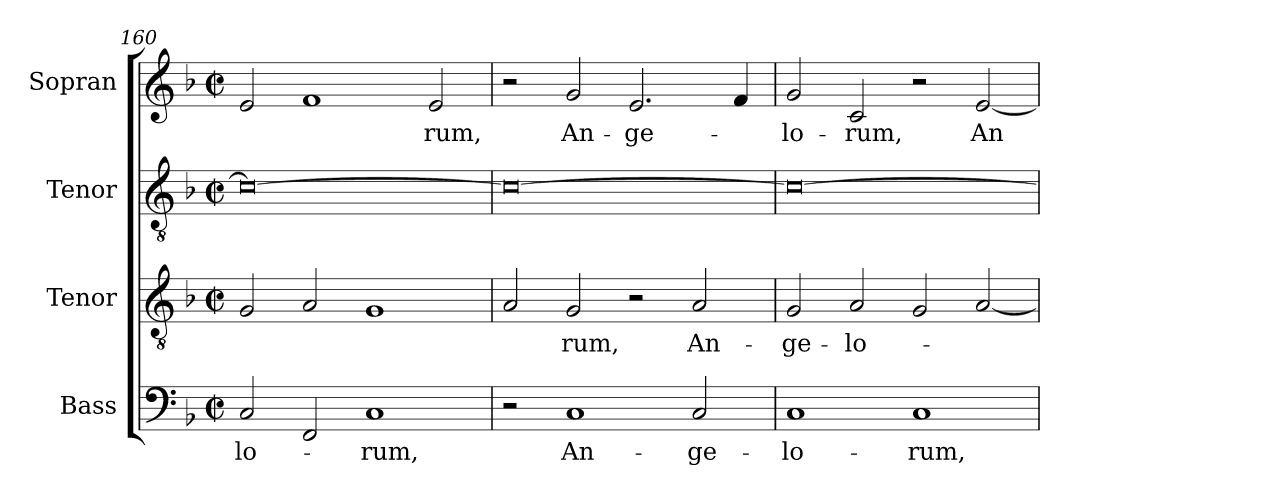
**kern	**text	**kern	**text	**kern	**kern	**text
*part4	*part4	*part3	*part3	*part2	*part1	*part1
*staff4	*staff4	*staff3	*staff3	*staff2	*staff1	*staff1
*I"Bass	*	*I"Tenor	*	*I"Tenor	*I"Sopran	*
*	*	*I'Tenor	*	*	*	*
!!LO:LB:g=z
*clefF4	*	*clefGv2	*	*clefGv2	*clefG2	*
*	*	*ITrd7c12	*	*ITrd7c12	*	*
*k[b-]	*	*k[b-]	*	*k[b-]	*k[b-]	*
*d:	*	*d:	*	*d:	*d:	*
*M2/2	*	*M2/2	*	*M2/2	*M2/2	*
*met(c|)	*	*met(c|)	*	*met(c|)	*met(c|)	*
=160	=160	=160	=160	=160	=160	=160
!	!LO:LY:b:color=#000000	!	!	!	!	!
2Ci/	-lo-	2GGi/	.	0Ci_>	2ei/	.
2FFi/	.	2AAi/	.	.	1fi	.
!	!LO:LY:b:color=#000000	!	!	!	!	!
1Ci	-rum,	1GGi	.	.	.	.
!	!	!	!	!	!	!LO:LY:b:color=#000000
.	.	.	.	.	2ei/	-rum,
=161	=161	=161	=161	=161	=161	=161
2r	.	2AAi/	.	0Ci_>	2r	.
!	!LO:LY:b:color=#000000	!	!	!	!	!
!	!	!	!LO:LY:b:color=#000000	!	!	!
!	!	!	!	!	!	!LO:LY:b:color=#000000
1Ci	An-	2GGi/	-rum,	.	2gi/	An-
!	!	!	!	!	!	!LO:LY:b:color=#000000
.	.	2r	.	.	2.ei/	-ge-
!	!LO:LY:b:color=#000000	!	!	!	!	!
!	!	!	!LO:LY:b:color=#000000	!	!	!
2Ci/	-ge-	2AAi/	An-	.	.	.
.	.	.	.	.	4fi/	.
=162	=162	=162	=162	=162	=162	=162
!	!LO:LY:b:color=#000000	!	!	!	!	!
!	!	!	!LO:LY:b:color=#000000	!	!	!
!	!	!	!	!	!	!LO:LY:b:color=#000000
1Ci	-lo-	2GGi/	-ge-	0Ci_>	2gi/	-lo-
!	!	!	!LO:LY:b:color=#000000	!	!	!
!	!	!	!	!	!	!LO:LY:b:color=#000000
.	.	2AAi/	-lo-	.	2ci/	-rum,
!	!LO:LY:b:color=#000000	!	!	!	!	!
1Ci	-rum,	2GGi/	.	.	2r	.
!	!	!	!	!	!	!LO:LY:b:color=#000000
.	.	[<2AAi/	.	.	[<2ei/	An-
=	=	=	=	=	=	=
*-	*-	*-	*-	*-	*-	*-
